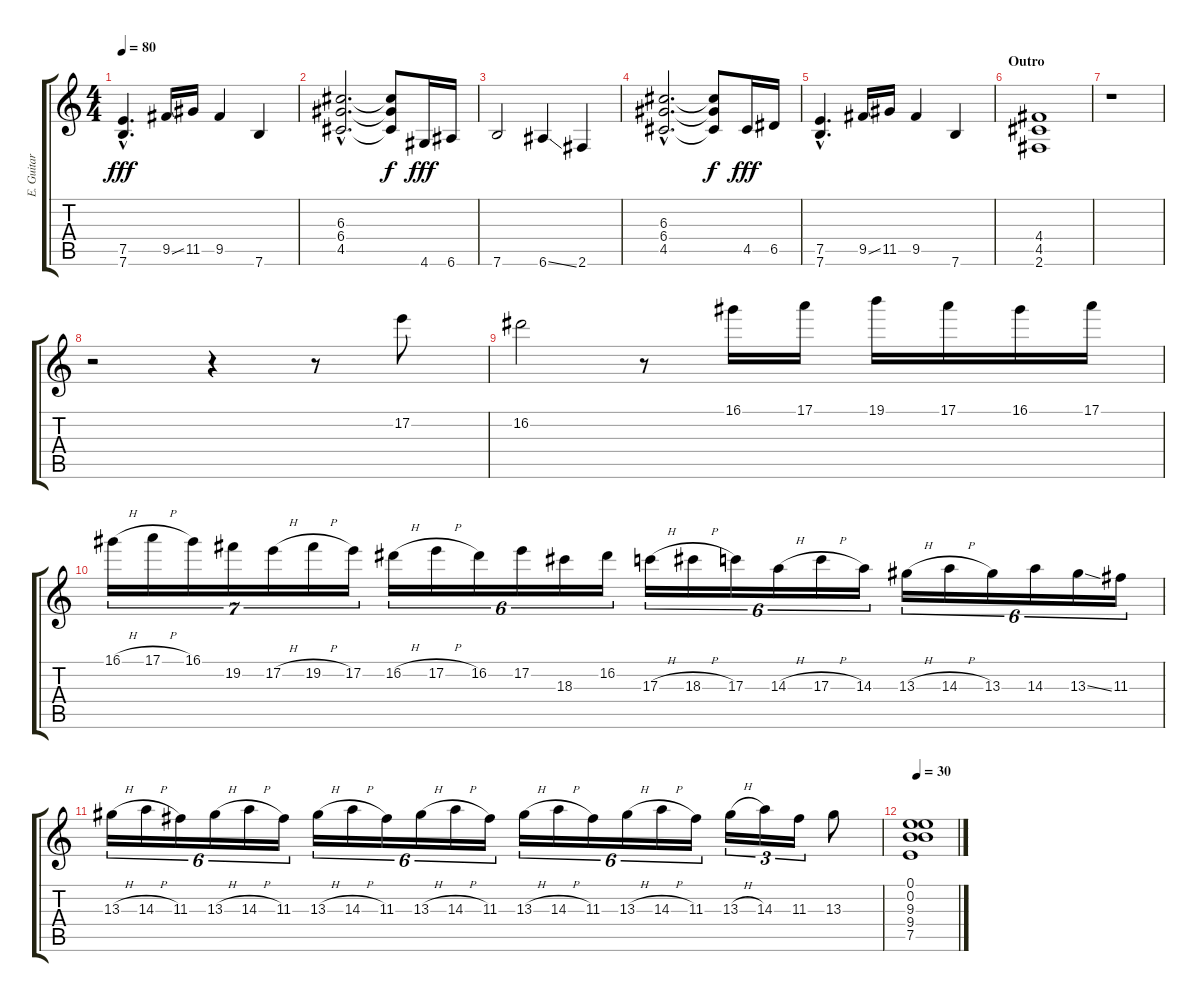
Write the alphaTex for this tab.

\track ("E. Guitar 2" "E. Guitar ") {instrument distortionguitar}
\staff {score tabs}
\tuning (E4 B3 G3 D3 A2 E2) {hide}
\ts (4 4)
\tempo 80
\clef g2
\ks c
(7.5{hac} 7.6{hac}).4{d dy fff} 9.5{ss}.16 11.5.16 9.5.4 7.6.4 |
(6.3{hac} 6.4{hac} 4.5{hac}).2{d} (6.3{t} 6.4{t} 4.5{t}).8{dy f} 4.6.16{dy fff} 6.6.16 |
7.6.2 6.6{ss}.4 2.6.4 |
(6.3{hac} 6.4{hac} 4.5{hac}).2{d} (6.3{t} 6.4{t} 4.5{t}).8{dy f} 4.5.16{dy fff} 6.5.16 |
(7.5{hac} 7.6{hac}).4{d} 9.5{ss}.16 11.5.16 9.5.4 7.6.4 |
\section ("" "Outro")
(4.4 4.5 2.6).1 |
r.1 |
r.2 r.4 r.8 17.2.8 |
16.2.2 r.8 16.1.16 17.1.16 19.1.16 17.1.16 16.1.16 17.1.16 |
16.1{h}.16{tu (7 4)} 17.1{h}.16{tu (7 4)} 16.1.16{tu (7 4)} 19.2.16{tu (7 4)} 17.2{h}.16{tu (7 4)} 19.2{h}.16{tu (7 4)} 17.2.16{tu (7 4)} 16.2{h}.16{tu (6 4)} 17.2{h}.16{tu (6 4)} 16.2.16{tu (6 4)} 17.2.16{tu (6 4)} 18.3.16{tu (6 4)} 16.2.16{tu (6 4)} 17.3{h}.16{tu (6 4)} 18.3{h}.16{tu (6 4)} 17.3.16{tu (6 4)} 14.3{h}.16{tu (6 4)} 17.3{h}.16{tu (6 4)} 14.3.16{tu (6 4)} 13.3{h}.16{tu (6 4)} 14.3{h}.16{tu (6 4)} 13.3.16{tu (6 4)} 14.3.16{tu (6 4)} 13.3{ss}.16{tu (6 4)} 11.3.16{tu (6 4)} |
13.3{h}.16{tu (6 4)} 14.3{h}.16{tu (6 4)} 11.3.16{tu (6 4)} 13.3{h}.16{tu (6 4)} 14.3{h}.16{tu (6 4)} 11.3.16{tu (6 4)} 13.3{h}.16{tu (6 4)} 14.3{h}.16{tu (6 4)} 11.3.16{tu (6 4)} 13.3{h}.16{tu (6 4)} 14.3{h}.16{tu (6 4)} 11.3.16{tu (6 4)} 13.3{h}.16{tu (6 4)} 14.3{h}.16{tu (6 4)} 11.3.16{tu (6 4)} 13.3{h}.16{tu (6 4)} 14.3{h}.16{tu (6 4)} 11.3.16{tu (6 4)} 13.3{h}.16{tu (3 2)} 14.3.16{tu (3 2)} 11.3.16{tu (3 2)} 13.3.8 |
\tempo 30
(0.1 0.2 9.3 9.4 7.5).1
